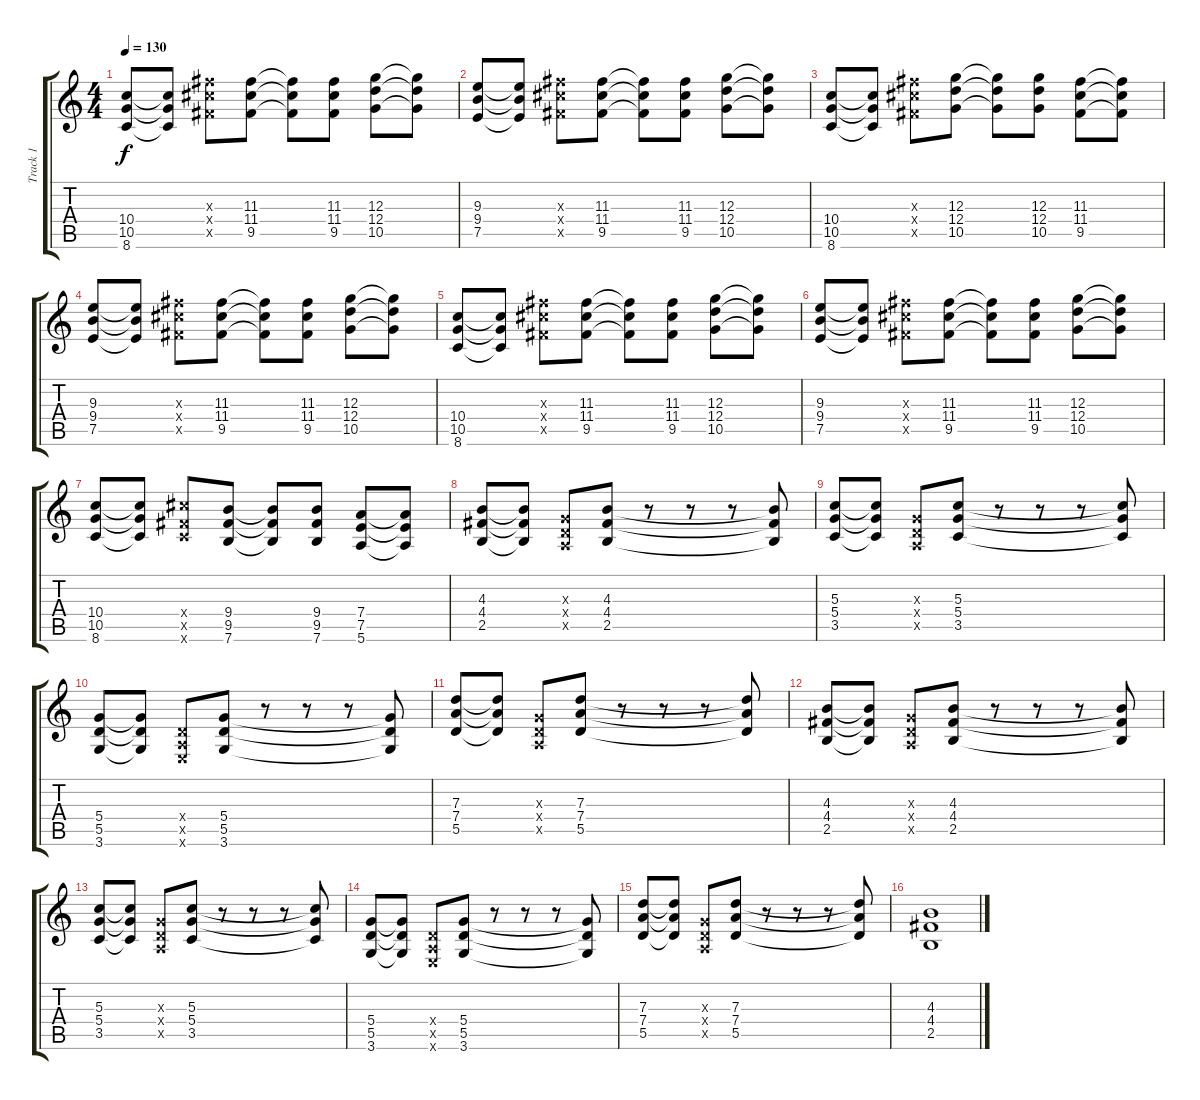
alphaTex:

\track ("Track 1" "Track 1") {instrument distortionguitar}
\staff {score tabs}
\tuning (E4 B3 G3 D3 A2 E2) {hide}
\ts (4 4)
\tempo 130
\clef g2
\ks c
(10.4 10.5 8.6).8{dy f} (10.4{t} 10.5{t} 8.6{t}).8 (11.3{x} 11.4{x} 9.5{x}).8 (11.3 11.4 9.5).8 (11.3{t} 11.4{t} 9.5{t}).8 (11.3 11.4 9.5).8 (12.3 12.4 10.5).8 (12.3{t} 12.4{t} 10.5{t}).8 |
(9.3 9.4 7.5).8 (9.3{t} 9.4{t} 7.5{t}).8 (11.3{x} 11.4{x} 9.5{x}).8 (11.3 11.4 9.5).8 (11.3{t} 11.4{t} 9.5{t}).8 (11.3 11.4 9.5).8 (12.3 12.4 10.5).8 (12.3{t} 12.4{t} 10.5{t}).8 |
(10.4 10.5 8.6).8 (10.4{t} 10.5{t} 8.6{t}).8 (11.3{x} 11.4{x} 9.5{x}).8 (12.3 12.4 10.5).8 (12.3{t} 12.4{t} 10.5{t}).8 (12.3 12.4 10.5).8 (11.3 11.4 9.5).8 (11.3{t} 11.4{t} 9.5{t}).8 |
(9.3 9.4 7.5).8 (9.3{t} 9.4{t} 7.5{t}).8 (11.3{x} 11.4{x} 9.5{x}).8 (11.3 11.4 9.5).8 (11.3{t} 11.4{t} 9.5{t}).8 (11.3 11.4 9.5).8 (12.3 12.4 10.5).8 (12.3{t} 12.4{t} 10.5{t}).8 |
(10.4 10.5 8.6).8 (10.4{t} 10.5{t} 8.6{t}).8 (11.3{x} 11.4{x} 9.5{x}).8 (11.3 11.4 9.5).8 (11.3{t} 11.4{t} 9.5{t}).8 (11.3 11.4 9.5).8 (12.3 12.4 10.5).8 (12.3{t} 12.4{t} 10.5{t}).8 |
(9.3 9.4 7.5).8 (9.3{t} 9.4{t} 7.5{t}).8 (11.3{x} 11.4{x} 9.5{x}).8 (11.3 11.4 9.5).8 (11.3{t} 11.4{t} 9.5{t}).8 (11.3 11.4 9.5).8 (12.3 12.4 10.5).8 (12.3{t} 12.4{t} 10.5{t}).8 |
(10.4 10.5 8.6).8 (10.4{t} 10.5{t} 8.6{t}).8 (11.4{x} 9.5{x} 8.6{x}).8 (9.4 9.5 7.6).8 (9.4{t} 9.5{t} 7.6{t}).8 (9.4 9.5 7.6).8 (7.4 7.5 5.6).8 (7.4{t} 7.5{t} 5.6{t}).8 |
(4.3 4.4 2.5).8 (4.3{t} 4.4{t} 2.5{t}).8 (0.3{x} 0.4{x} 0.5{x}).8 (4.3 4.4 2.5).8 r.8 r.8 r.8 (4.3{t} 4.4{t} 2.5{t}).8 |
(5.3 5.4 3.5).8 (5.3{t} 5.4{t} 3.5{t}).8 (0.3{x} 0.4{x} 0.5{x}).8 (5.3 5.4 3.5).8 r.8 r.8 r.8 (5.3{t} 5.4{t} 3.5{t}).8 |
(5.4 5.5 3.6).8 (5.4{t} 5.5{t} 3.6{t}).8 (0.4{x} 0.5{x} 0.6{x}).8 (5.4 5.5 3.6).8 r.8 r.8 r.8 (5.4{t} 5.5{t} 3.6{t}).8 |
(7.3 7.4 5.5).8 (7.3{t} 7.4{t} 5.5{t}).8 (0.3{x} 0.4{x} 0.5{x}).8 (7.3 7.4 5.5).8 r.8 r.8 r.8 (7.3{t} 7.4{t} 5.5{t}).8 |
(4.3 4.4 2.5).8 (4.3{t} 4.4{t} 2.5{t}).8 (0.3{x} 0.4{x} 0.5{x}).8 (4.3 4.4 2.5).8 r.8 r.8 r.8 (4.3{t} 4.4{t} 2.5{t}).8 |
(5.3 5.4 3.5).8 (5.3{t} 5.4{t} 3.5{t}).8 (0.3{x} 0.4{x} 0.5{x}).8 (5.3 5.4 3.5).8 r.8 r.8 r.8 (5.3{t} 5.4{t} 3.5{t}).8 |
(5.4 5.5 3.6).8 (5.4{t} 5.5{t} 3.6{t}).8 (0.4{x} 0.5{x} 0.6{x}).8 (5.4 5.5 3.6).8 r.8 r.8 r.8 (5.4{t} 5.5{t} 3.6{t}).8 |
(7.3 7.4 5.5).8 (7.3{t} 7.4{t} 5.5{t}).8 (0.3{x} 0.4{x} 0.5{x}).8 (7.3 7.4 5.5).8 r.8 r.8 r.8 (7.3{t} 7.4{t} 5.5{t}).8 |
(4.3 4.4 2.5).1
